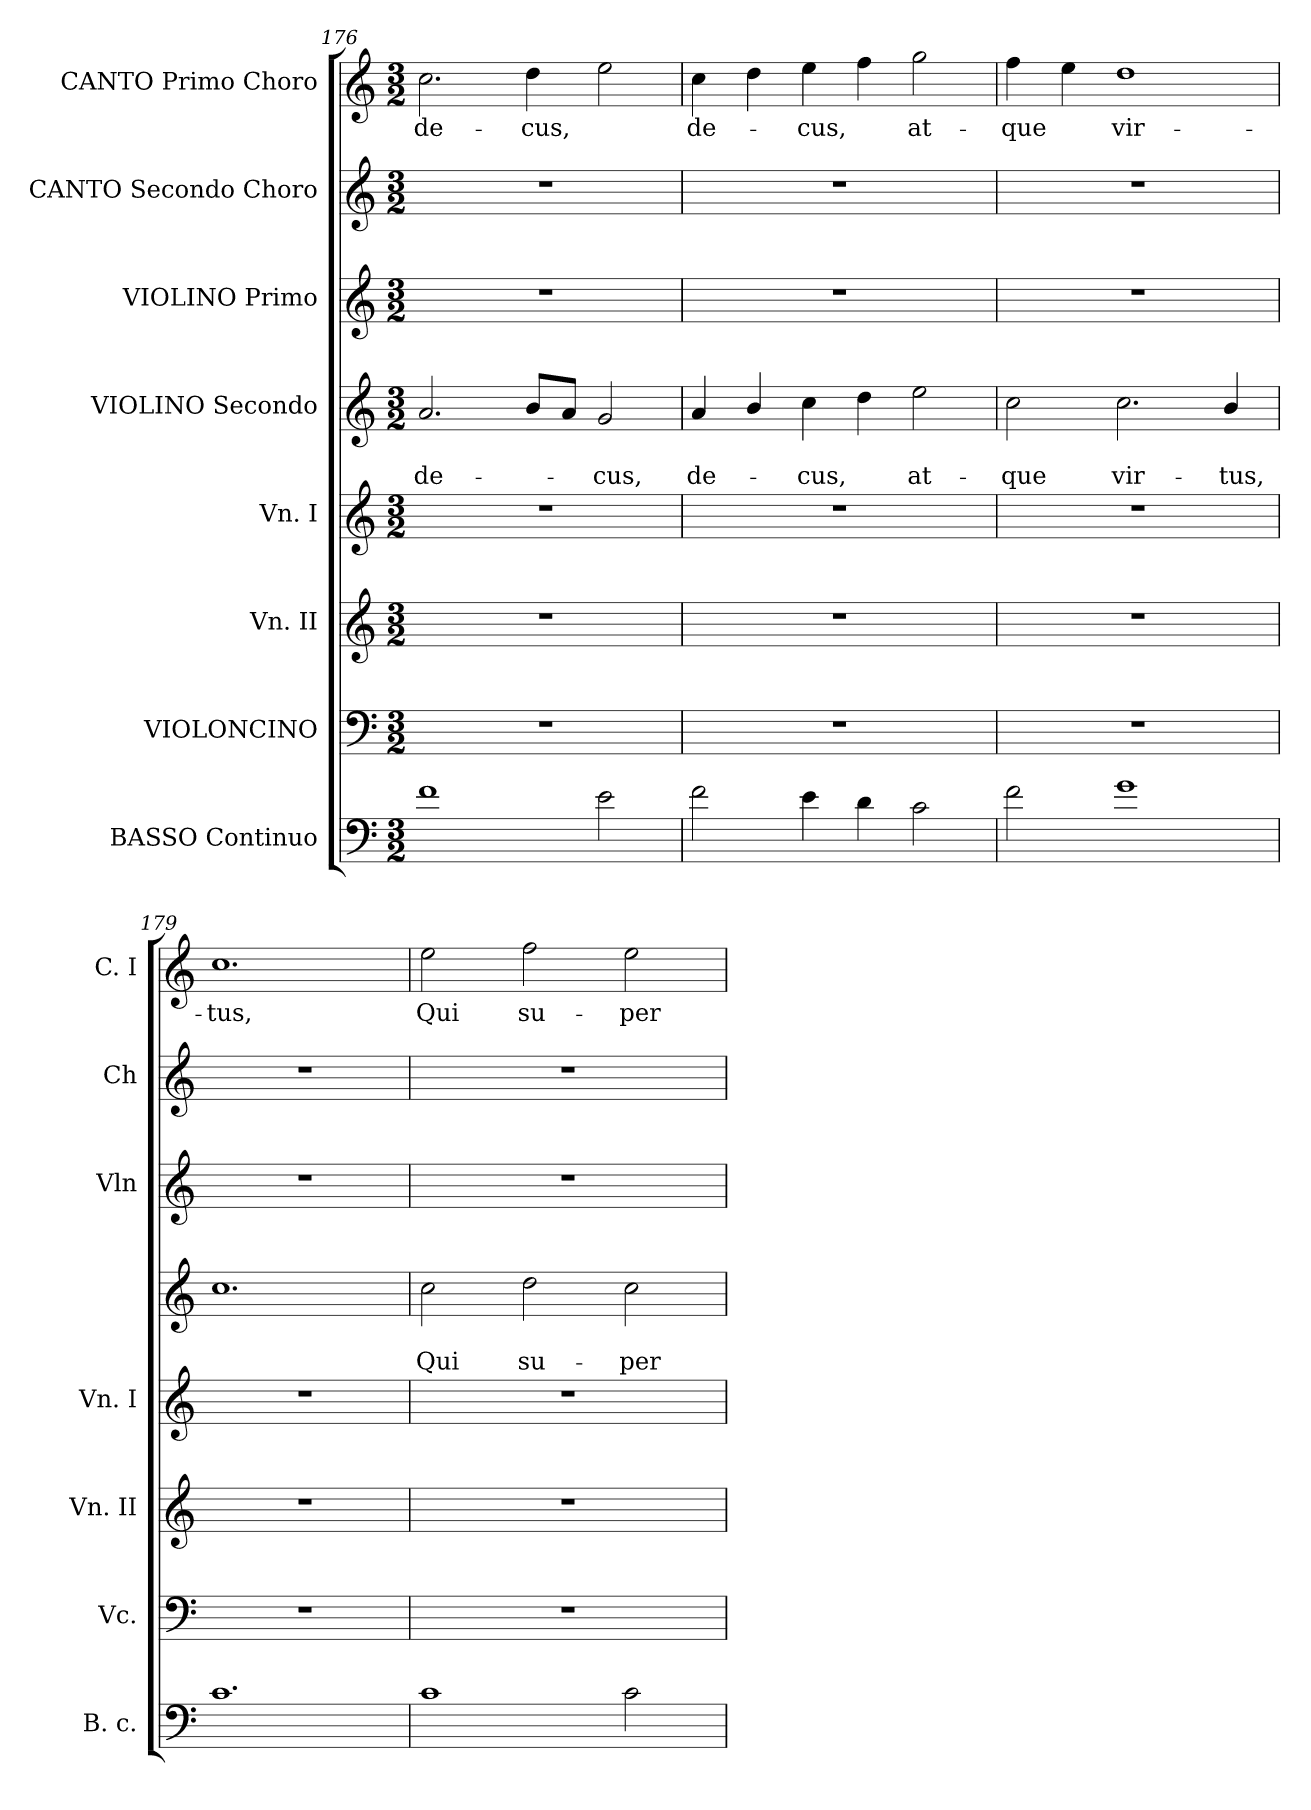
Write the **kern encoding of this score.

**kern	**kern	**kern	**kern	**kern	**text	**text	**kern	**kern	**kern	**text
*part8	*part7	*part6	*part5	*part4	*part4	*part4	*part3	*part2	*part1	*part1
*staff8	*staff7	*staff6	*staff5	*staff4	*staff4	*staff4	*staff3	*staff2	*staff1	*staff1
*I"BASSO Continuo	*I"VIOLONCINO	*I"Vn. II	*I"Vn. I	*I"VIOLINO Secondo	*	*	*I"VIOLINO Primo	*I"CANTO Secondo Choro	*I"CANTO Primo Choro	*
*I'B. c.	*I'Vc.	*I'Vn. II	*I'Vn. I	*	*	*	*I'Vln	*I'Ch	*I'C. I	*
*clefF4	*clefF4	*clefG2	*clefG2	*clefG2	*	*	*clefG2	*clefG2	*clefG2	*
*ITrd7c12	*	*	*	*	*	*	*	*	*	*
*k[]	*k[]	*k[]	*k[]	*k[]	*	*	*k[]	*k[]	*k[]	*
*C:	*C:	*C:	*C:	*C:	*	*	*C:	*C:	*C:	*
*M3/2	*M3/2	*M3/2	*M3/2	*M3/2	*	*	*M3/2	*M3/2	*M3/2	*
=176	=176	=176	=176	=176	=176	=176	=176	=176	=176	=176
!	!	!	!	!	!	!LO:LY:b	!	!	!	!LO:LY:b
1F	1.r	1.r	1.r	2.a/	.	de-	1.r	1.r	2.cc\	de-
!	!	!	!	!	!	!	!	!	!	!LO:LY:b
.	.	.	.	8b/L	.	.	.	.	4dd\	-cus,
.	.	.	.	8a/J	.	.	.	.	.	.
!	!	!	!	!	!	!LO:LY:b	!	!	!	!
2E\	.	.	.	2g/	.	-cus,	.	.	2ee\	.
=177	=177	=177	=177	=177	=177	=177	=177	=177	=177	=177
!	!	!	!	!	!	!LO:LY:b	!	!	!	!LO:LY:b
2F\	1.r	1.r	1.r	4a/	.	de-	1.r	1.r	4cc\	de-
.	.	.	.	4b/	.	.	.	.	4dd\	.
!	!	!	!	!	!	!LO:LY:b	!	!	!	!LO:LY:b
4E\	.	.	.	4cc\	.	-cus,	.	.	4ee\	-cus,
4D\	.	.	.	4dd\	.	.	.	.	4ff\	.
!	!	!	!	!	!	!LO:LY:b	!	!	!	!LO:LY:b
2C\	.	.	.	2ee\	.	at-	.	.	2gg\	at-
=178	=178	=178	=178	=178	=178	=178	=178	=178	=178	=178
!	!	!	!	!	!	!LO:LY:b	!	!	!	!LO:LY:b
2F\	1.r	1.r	1.r	2cc\	.	-que	1.r	1.r	4ff\	-que
.	.	.	.	.	.	.	.	.	4ee\	.
!	!	!	!	!	!	!LO:LY:b	!	!	!	!LO:LY:b
1G	.	.	.	2.cc\	.	vir-	.	.	1dd	vir-
!	!	!	!	!	!	!LO:LY:b	!	!	!	!
.	.	.	.	4b/	.	-tus,	.	.	.	.
=179	=179	=179	=179	=179	=179	=179	=179	=179	=179	=179
!	!	!	!	!	!	!	!	!	!	!LO:LY:b
1.C	1.r	1.r	1.r	1.cc	.	.	1.r	1.r	1.cc	-tus,
!!LO:LB:g=z
=180	=180	=180	=180	=180	=180	=180	=180	=180	=180	=180
!	!	!	!	!	!	!LO:LY:b	!	!	!	!LO:LY:b
1C	1.r	1.r	1.r	2cc\	.	Qui	1.r	1.r	2ee\	Qui
!	!	!	!	!	!	!LO:LY:b	!	!	!	!LO:LY:b
.	.	.	.	2dd\	.	su-	.	.	2ff\	su-
!	!	!	!	!	!	!LO:LY:b	!	!	!	!LO:LY:b
2C\	.	.	.	2cc\	.	-per	.	.	2ee\	-per
=	=	=	=	=	=	=	=	=	=	=
*-	*-	*-	*-	*-	*-	*-	*-	*-	*-	*-
